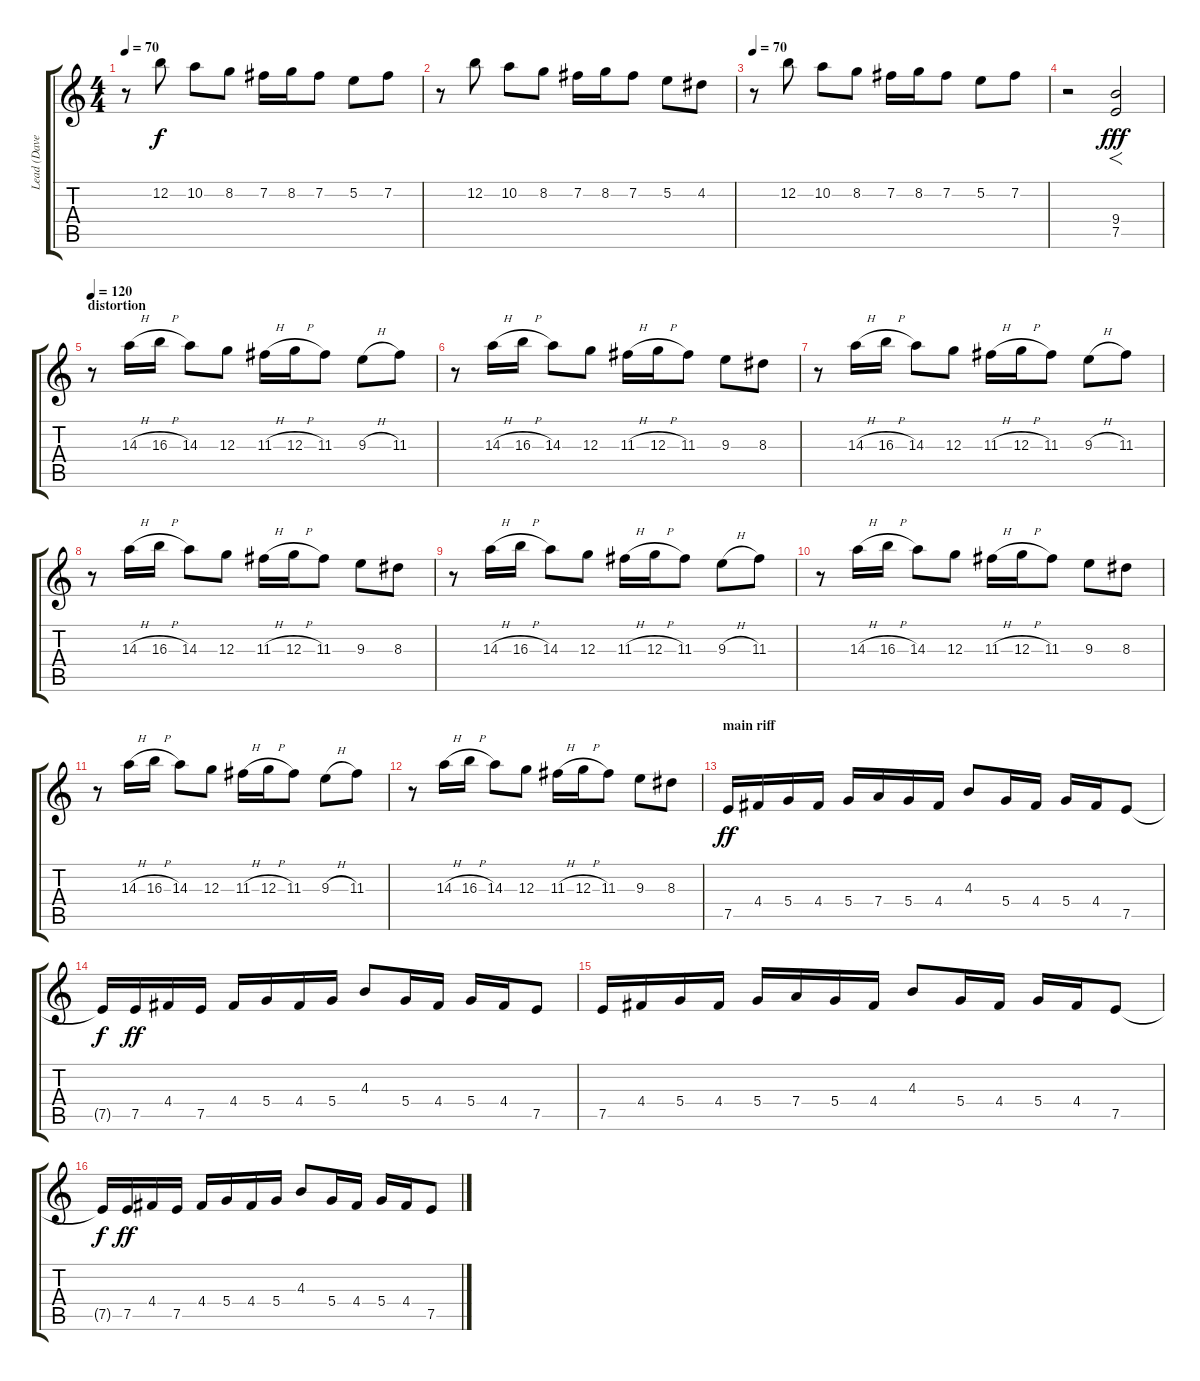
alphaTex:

\track ("Lead (Dave)" "Lead (Dave") {instrument distortionguitar}
\staff {score tabs}
\tuning (E4 B3 G3 D3 A2 E2) {hide}
\ts (4 4)
\tempo 70
\clef g2
\ks c
r.8{dy f instrument electricguitarmuted} 12.2.8 10.2.8 8.2.8 7.2.16 8.2.16 7.2.8 5.2.8 7.2.8 |
r.8 12.2.8 10.2.8 8.2.8 7.2.16 8.2.16 7.2.8 5.2.8 4.2.8 |
\tempo 70
r.8{instrument electricguitarmuted} 12.2.8 10.2.8 8.2.8 7.2.16 8.2.16 7.2.8 5.2.8 7.2.8 |
r.2 (9.4 7.5).2{f dy fff instrument distortionguitar} |
\section ("" "distortion")
\tempo 120
r.8 14.3{h}.16 16.3{h}.16 14.3.8 12.3.8 11.3{h}.16 12.3{h}.16 11.3.8 9.3{h}.8 11.3.8 |
r.8 14.3{h}.16 16.3{h}.16 14.3.8 12.3.8 11.3{h}.16 12.3{h}.16 11.3.8 9.3.8 8.3.8 |
r.8 14.3{h}.16 16.3{h}.16 14.3.8 12.3.8 11.3{h}.16 12.3{h}.16 11.3.8 9.3{h}.8 11.3.8 |
r.8 14.3{h}.16 16.3{h}.16 14.3.8 12.3.8 11.3{h}.16 12.3{h}.16 11.3.8 9.3.8 8.3.8 |
r.8 14.3{h}.16 16.3{h}.16 14.3.8 12.3.8 11.3{h}.16 12.3{h}.16 11.3.8 9.3{h}.8 11.3.8 |
r.8 14.3{h}.16 16.3{h}.16 14.3.8 12.3.8 11.3{h}.16 12.3{h}.16 11.3.8 9.3.8 8.3.8 |
r.8 14.3{h}.16 16.3{h}.16 14.3.8 12.3.8 11.3{h}.16 12.3{h}.16 11.3.8 9.3{h}.8 11.3.8 |
r.8 14.3{h}.16 16.3{h}.16 14.3.8 12.3.8 11.3{h}.16 12.3{h}.16 11.3.8 9.3.8 8.3.8 |
\section ("" "main riff")
7.5.16{dy ff} 4.4.16 5.4.16 4.4.16 5.4.16 7.4.16 5.4.16 4.4.16 4.3.8 5.4.16 4.4.16 5.4.16 4.4.16 7.5.8 |
7.5{t}.16{dy f} 7.5.16{dy ff} 4.4.16 7.5.16 4.4.16 5.4.16 4.4.16 5.4.16 4.3.8 5.4.16 4.4.16 5.4.16 4.4.16 7.5.8 |
7.5.16 4.4.16 5.4.16 4.4.16 5.4.16 7.4.16 5.4.16 4.4.16 4.3.8 5.4.16 4.4.16 5.4.16 4.4.16 7.5.8 |
7.5{t}.16{dy f} 7.5.16{dy ff} 4.4.16 7.5.16 4.4.16 5.4.16 4.4.16 5.4.16 4.3.8 5.4.16 4.4.16 5.4.16 4.4.16 7.5.8
